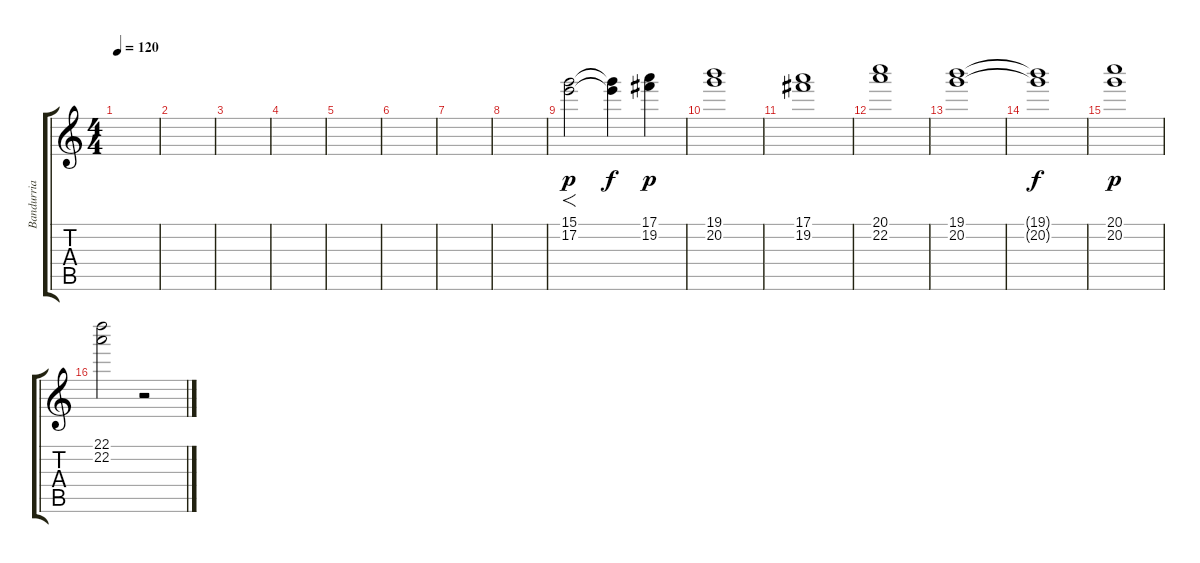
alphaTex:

\track ("Bandurria" "Bandurria") {instrument acousticguitarsteel}
\staff {score tabs}
\tuning (E4 B3 G3 D3 A2 E2) {hide}
\ts (4 4)
\tempo 120
\clef g2
\ks c
|
|
|
|
|
|
|
|
(15.1 17.2).2{f dy p} (15.1{t} 17.2{t}).4{dy f} (17.1 19.2).4{dy p} |
(19.1 20.2).1 |
(17.1 19.2).1 |
(20.1 22.2).1 |
(19.1 20.2).1 |
(19.1{t} 20.2{t}).1{dy f} |
(20.1 20.2).1{dy p} |
(22.1 22.2).2 r.2
